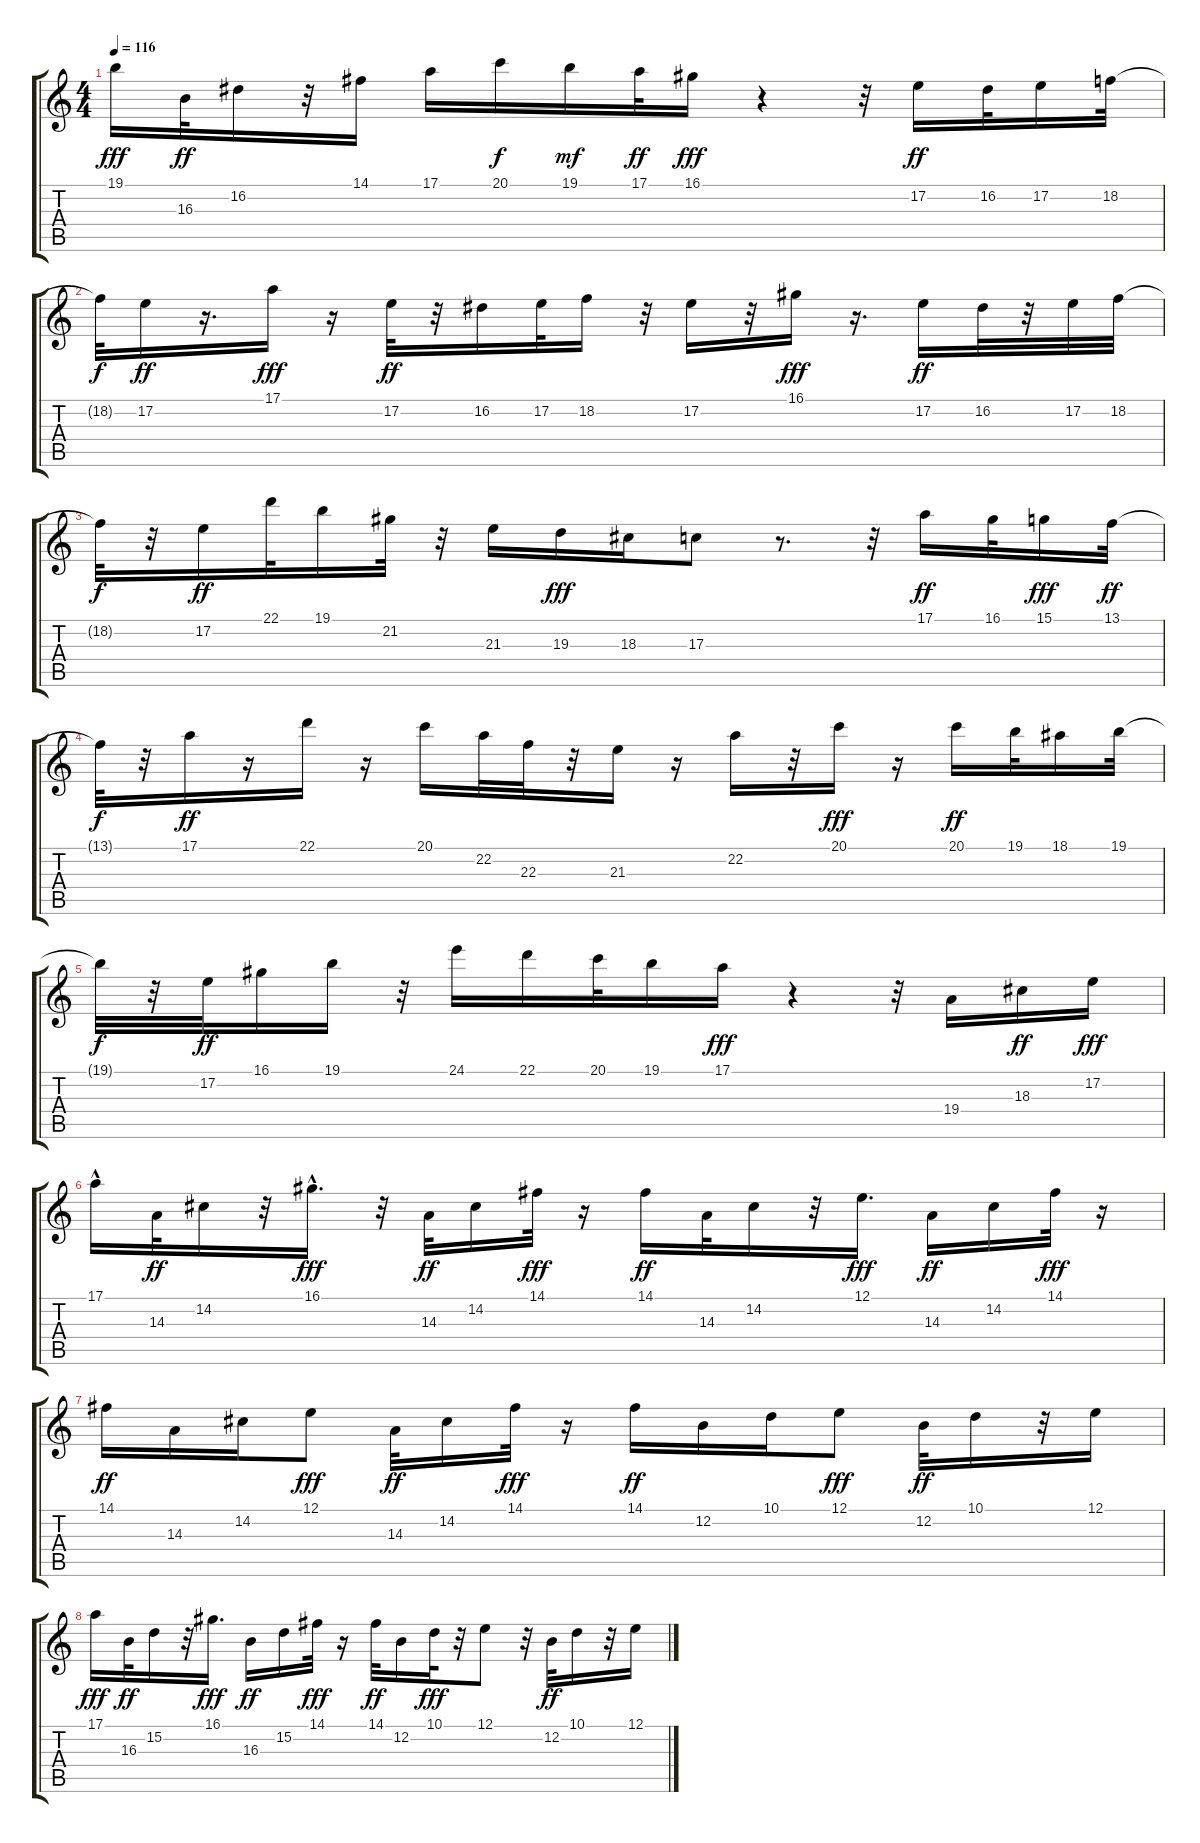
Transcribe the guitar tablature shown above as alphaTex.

\track "" {instrument flute}
\staff {score tabs}
\tuning (E4 B3 G3 D3 A2 E2) {hide}
\ts (4 4)
\tempo 116
\clef g2
\ks c
19.1.16{dy fff} 16.3.32{dy ff} 16.2.16 r.32 14.1.16 17.1.16 20.1.16{dy f} 19.1.16{dy mf} 17.1.32{dy ff} 16.1.16{dy fff} r.4 r.32 17.2.16{dy ff} 16.2.32 17.2.16 18.2.32 |
18.2{t}.32{dy f} 17.2.16{dy ff} r.16{d} 17.1.16{dy fff} r.16 17.2.32{dy ff} r.32 16.2.16 17.2.32 18.2.16 r.32 17.2.16 r.32 16.1.16{dy fff} r.16{d} 17.2.16{dy ff} 16.2.32 r.32 17.2.32 18.2.32 |
18.2{t}.32{dy f} r.32 17.2.16{dy ff} 22.1.32 19.1.16 21.2.32 r.32 21.3.16 19.3.16{dy fff} 18.3.16 17.3.8 r.8{d} r.32 17.1.16{dy ff} 16.1.32 15.1.16{dy fff} 13.1.32{dy ff} |
13.1{t}.32{dy f} r.32 17.1.16{dy ff} r.16 22.1.16 r.16 20.1.16 22.2.32 22.3.32 r.32 21.3.16 r.16 22.2.16 r.32 20.1.16{dy fff} r.16 20.1.16{dy ff} 19.1.32 18.1.16 19.1.32 |
19.1{t}.32{dy f} r.32 17.2.32{dy ff} 16.1.16 19.1.16 r.32 24.1.16 22.1.16 20.1.32 19.1.16 17.1.16{dy fff} r.4 r.32 19.4.16 18.3.16{dy ff} 17.2.16{dy fff} |
17.1{hac}.16 14.3.32{dy ff} 14.2.16 r.32 16.1{hac}.16{d dy fff} r.32 14.3.32{dy ff} 14.2.16 14.1.32{dy fff} r.16 14.1.16{dy ff} 14.3.32 14.2.16 r.32 12.1.16{d dy fff} 14.3.16{dy ff} 14.2.16 14.1.32{dy fff} r.16 |
14.1.16{dy ff} 14.3.16 14.2.16 12.1.8{dy fff} 14.3.32{dy ff} 14.2.16 14.1.32{dy fff} r.16 14.1.16{dy ff} 12.2.16 10.1.16 12.1.8{dy fff} 12.2.32{dy ff} 10.1.16 r.32 12.1.16 |
17.1.16{dy fff} 16.3.32{dy ff} 15.2.16 r.32 16.1.16{d dy fff} 16.3.16{dy ff} 15.2.16 14.1.32{dy fff} r.16 14.1.32{dy ff} 12.2.16 10.1.32{dy fff} r.32 12.1.8 r.32 12.2.32{dy ff} 10.1.16 r.32 12.1.16
